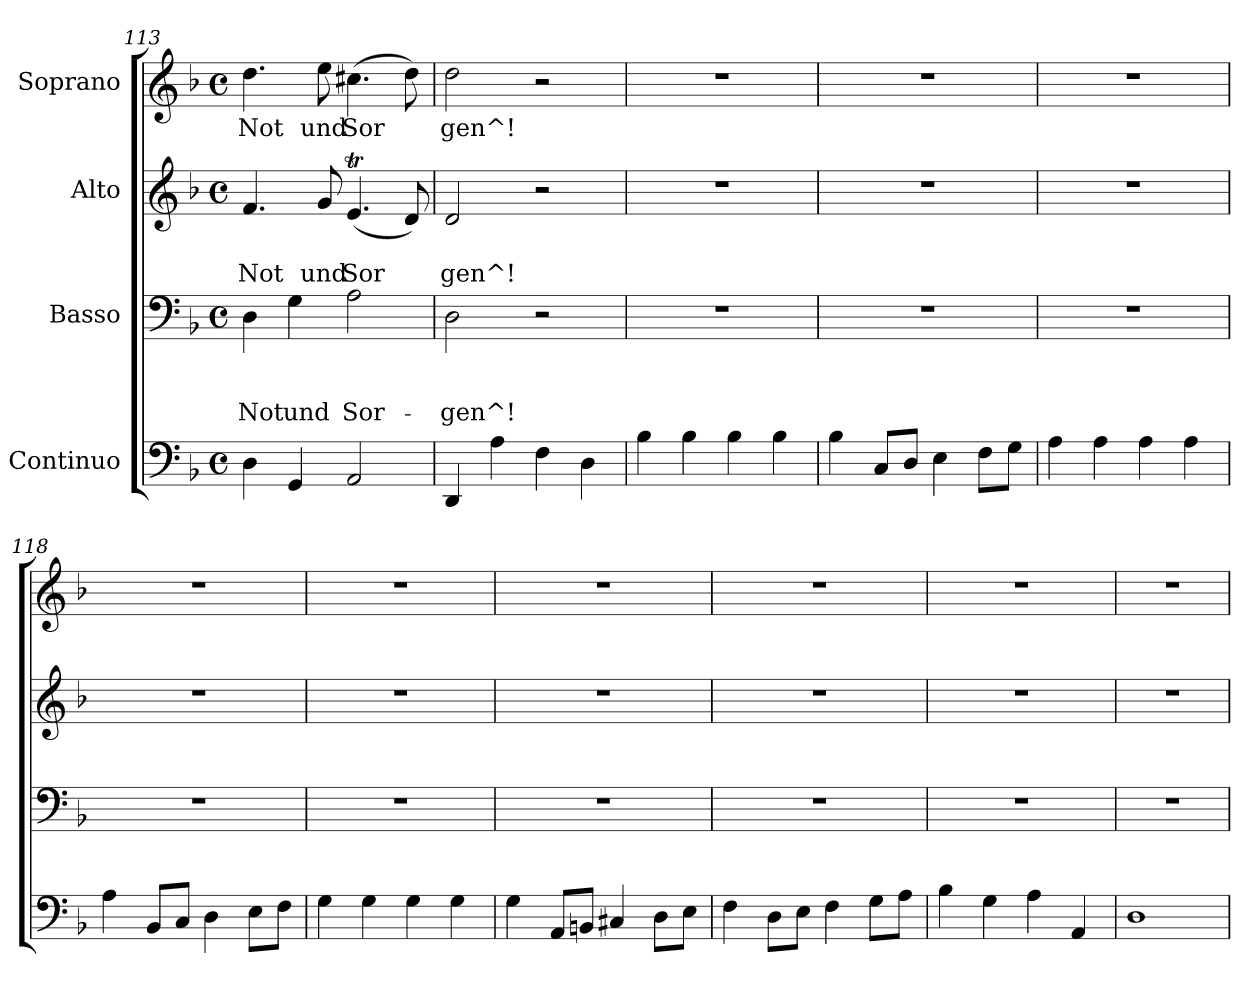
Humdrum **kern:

**kern	**kern	**text	**text	**text	**kern	**text	**text	**kern	**text
*part4	*part3	*part3	*part3	*part3	*part2	*part2	*part2	*part1	*part1
*staff4	*staff3	*staff3	*staff3	*staff3	*staff2	*staff2	*staff2	*staff1	*staff1
*I"Continuo	*I"Basso	*	*	*	*I"Alto	*	*	*I"Soprano	*
*clefF4	*clefF4	*	*	*	*clefG2	*	*	*clefG2	*
*k[b-]	*k[b-]	*	*	*	*k[b-]	*	*	*k[b-]	*
*F:	*F:	*	*	*	*F:	*	*	*F:	*
*M4/4	*M4/4	*	*	*	*M4/4	*	*	*M4/4	*
*met(c)	*met(c)	*	*	*	*met(c)	*	*	*met(c)	*
=113	=113	=113	=113	=113	=113	=113	=113	=113	=113
!	!	!	!	!LO:LY:b	!	!	!LO:LY:b	!	!LO:LY:b
4D\	4D\	.	.	Not	4.f/	.	Not	4.dd\	Not
!	!	!	!	!LO:LY:b	!	!	!	!	!
4GG/	4G\	.	.	und	.	.	.	.	.
!	!	!	!	!	!	!	!LO:LY:b	!	!LO:LY:b
.	.	.	.	.	8g/	.	und	8ee\	und
!	!	!	!	!LO:LY:b	!	!	!LO:LY:b	!	!LO:LY:b
2AA/	2A\	.	.	Sor-	(<4.et/	.	Sor	(>4.cc#X\	Sor
.	.	.	.	.	8d/)	.	.	8dd\)	.
=114	=114	=114	=114	=114	=114	=114	=114	=114	=114
!	!	!	!	!LO:LY:b	!	!	!LO:LY:b	!	!LO:LY:b
4DD/	2D\	.	.	-gen^!	2d/	.	gen^!	2dd\	gen^!
4A\	.	.	.	.	.	.	.	.	.
4F\	2r	.	.	.	2r	.	.	2r	.
4D\	.	.	.	.	.	.	.	.	.
=115	=115	=115	=115	=115	=115	=115	=115	=115	=115
4B-\	1r	.	.	.	1r	.	.	1r	.
4B-\	.	.	.	.	.	.	.	.	.
4B-\	.	.	.	.	.	.	.	.	.
4B-\	.	.	.	.	.	.	.	.	.
=116	=116	=116	=116	=116	=116	=116	=116	=116	=116
4B-\	1r	.	.	.	1r	.	.	1r	.
8C/L	.	.	.	.	.	.	.	.	.
8D/J	.	.	.	.	.	.	.	.	.
4E\	.	.	.	.	.	.	.	.	.
8F\L	.	.	.	.	.	.	.	.	.
8G\J	.	.	.	.	.	.	.	.	.
!!LO:LB:g=z
=117	=117	=117	=117	=117	=117	=117	=117	=117	=117
4A\	1r	.	.	.	1r	.	.	1r	.
4A\	.	.	.	.	.	.	.	.	.
4A\	.	.	.	.	.	.	.	.	.
4A\	.	.	.	.	.	.	.	.	.
=118	=118	=118	=118	=118	=118	=118	=118	=118	=118
4A\	1r	.	.	.	1r	.	.	1r	.
8BB-/L	.	.	.	.	.	.	.	.	.
8C/J	.	.	.	.	.	.	.	.	.
4D\	.	.	.	.	.	.	.	.	.
8E\L	.	.	.	.	.	.	.	.	.
8F\J	.	.	.	.	.	.	.	.	.
=119	=119	=119	=119	=119	=119	=119	=119	=119	=119
4G\	1r	.	.	.	1r	.	.	1r	.
4G\	.	.	.	.	.	.	.	.	.
4G\	.	.	.	.	.	.	.	.	.
4G\	.	.	.	.	.	.	.	.	.
=120	=120	=120	=120	=120	=120	=120	=120	=120	=120
4G\	1r	.	.	.	1r	.	.	1r	.
8AA/L	.	.	.	.	.	.	.	.	.
8BBn/J	.	.	.	.	.	.	.	.	.
4C#X/	.	.	.	.	.	.	.	.	.
8D\L	.	.	.	.	.	.	.	.	.
8E\J	.	.	.	.	.	.	.	.	.
=121	=121	=121	=121	=121	=121	=121	=121	=121	=121
4F\	1r	.	.	.	1r	.	.	1r	.
8D\L	.	.	.	.	.	.	.	.	.
8E\J	.	.	.	.	.	.	.	.	.
4F\	.	.	.	.	.	.	.	.	.
8G\L	.	.	.	.	.	.	.	.	.
8A\J	.	.	.	.	.	.	.	.	.
=122	=122	=122	=122	=122	=122	=122	=122	=122	=122
4B-\	1r	.	.	.	1r	.	.	1r	.
4G\	.	.	.	.	.	.	.	.	.
4A\	.	.	.	.	.	.	.	.	.
4AA/	.	.	.	.	.	.	.	.	.
=123	=123	=123	=123	=123	=123	=123	=123	=123	=123
*	*	*	*	*	*	*	*	*MM69	*
1D	1r	.	.	.	1r	.	.	1r	.
=	=	=	=	=	=	=	=	=	=
*-	*-	*-	*-	*-	*-	*-	*-	*-	*-
